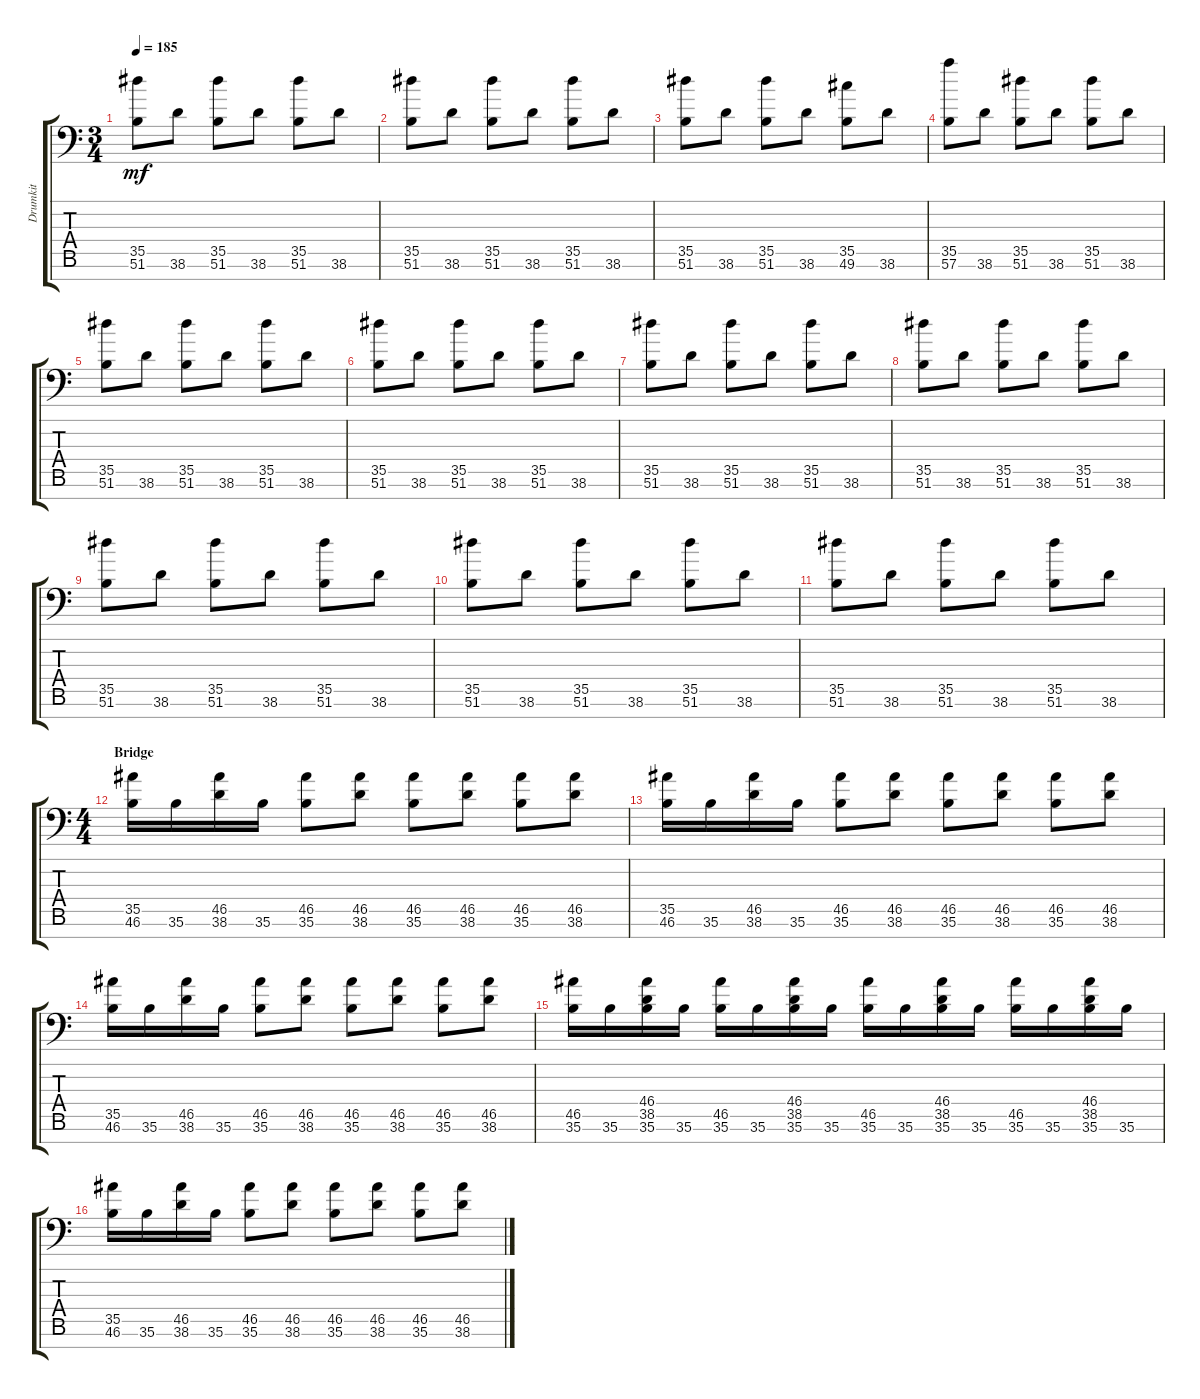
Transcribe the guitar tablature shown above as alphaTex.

\track ("Drumkit" "Drumkit") {instrument acousticgrandpiano}
\staff {score tabs}
\tuning (C-1 C-1 C-1 C-1 C-1 C-1 C-1) {hide}
\ts (3 4)
\tempo 185
\clef f4
\ks c
(35.5 51.6).8{dy mf} 38.6.8 (35.5 51.6).8 38.6.8 (35.5 51.6).8 38.6.8 |
(35.5 51.6).8 38.6.8 (35.5 51.6).8 38.6.8 (35.5 51.6).8 38.6.8 |
(35.5 51.6).8 38.6.8 (35.5 51.6).8 38.6.8 (35.5 49.6).8 38.6.8 |
(35.5 57.6).8 38.6.8 (35.5 51.6).8 38.6.8 (35.5 51.6).8 38.6.8 |
(35.5 51.6).8 38.6.8 (35.5 51.6).8 38.6.8 (35.5 51.6).8 38.6.8 |
(35.5 51.6).8 38.6.8 (35.5 51.6).8 38.6.8 (35.5 51.6).8 38.6.8 |
(35.5 51.6).8 38.6.8 (35.5 51.6).8 38.6.8 (35.5 51.6).8 38.6.8 |
(35.5 51.6).8 38.6.8 (35.5 51.6).8 38.6.8 (35.5 51.6).8 38.6.8 |
(35.5 51.6).8 38.6.8 (35.5 51.6).8 38.6.8 (35.5 51.6).8 38.6.8 |
(35.5 51.6).8 38.6.8 (35.5 51.6).8 38.6.8 (35.5 51.6).8 38.6.8 |
(35.5 51.6).8 38.6.8 (35.5 51.6).8 38.6.8 (35.5 51.6).8 38.6.8 |
\ts (4 4)
\section ("" "Bridge")
(35.5 46.6).16 35.6.16 (46.5 38.6).16 35.6.16 (46.5 35.6).8 (46.5 38.6).8 (46.5 35.6).8 (46.5 38.6).8 (46.5 35.6).8 (46.5 38.6).8 |
(35.5 46.6).16 35.6.16 (46.5 38.6).16 35.6.16 (46.5 35.6).8 (46.5 38.6).8 (46.5 35.6).8 (46.5 38.6).8 (46.5 35.6).8 (46.5 38.6).8 |
(35.5 46.6).16 35.6.16 (46.5 38.6).16 35.6.16 (46.5 35.6).8 (46.5 38.6).8 (46.5 35.6).8 (46.5 38.6).8 (46.5 35.6).8 (46.5 38.6).8 |
(46.5 35.6).16 35.6.16 (46.4 38.5 35.6).16 35.6.16 (46.5 35.6).16 35.6.16 (46.4 38.5 35.6).16 35.6.16 (46.5 35.6).16 35.6.16 (46.4 38.5 35.6).16 35.6.16 (46.5 35.6).16 35.6.16 (46.4 38.5 35.6).16 35.6.16 |
(35.5 46.6).16 35.6.16 (46.5 38.6).16 35.6.16 (46.5 35.6).8 (46.5 38.6).8 (46.5 35.6).8 (46.5 38.6).8 (46.5 35.6).8 (46.5 38.6).8
